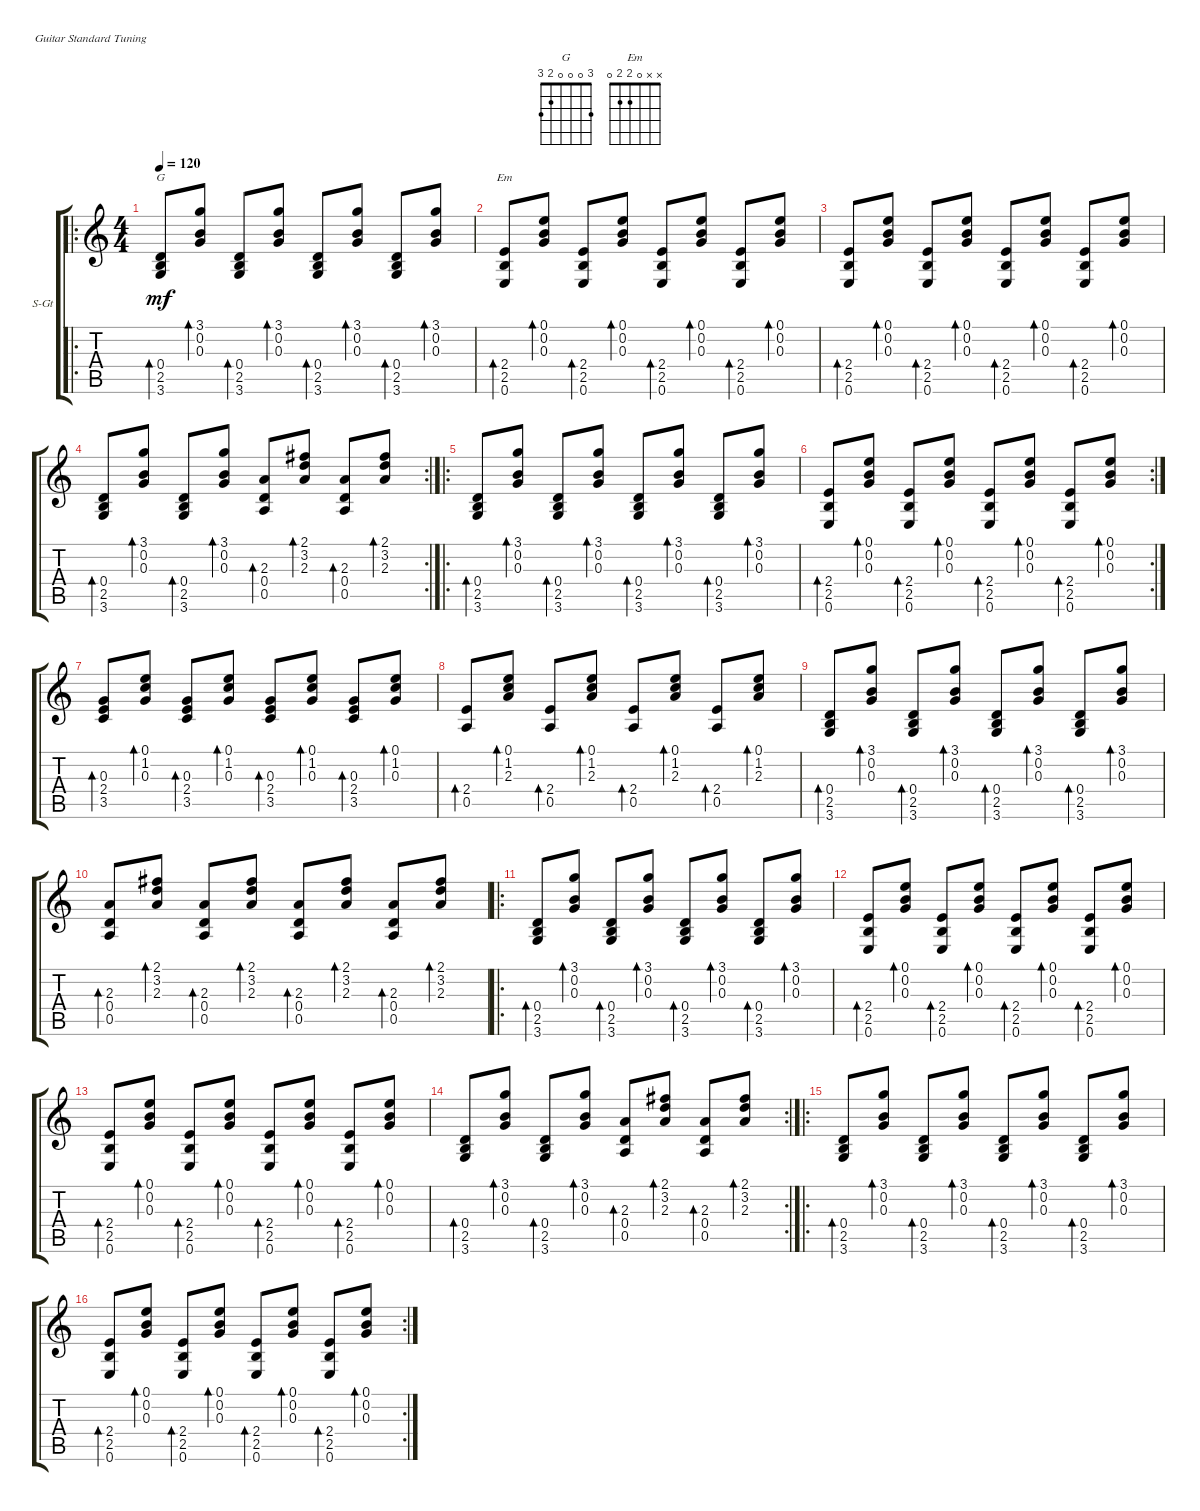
\defaultSystemsLayout 4
\bracketExtendMode groupsimilarinstruments
\firstSystemTrackNameOrientation horizontal
\otherSystemsTrackNameOrientation horizontal
\track ("Steel Guitar" "S-Gt") {instrument acousticguitarsteel}
\staff {score tabs}
\tuning (E4 B3 G3 D3 A2 E2)
\chord ("G" 3 0 0 0 2 3)
\chord ("Em" x x 0 2 2 0)
\ro
\ts (4 4)
\tempo 120
\clef g2
\ks c
(3.6 2.5 0.4).8{bd 66 ch "G" dy mf instrument acousticguitarsteel} (0.3 0.2 3.1).8{bd 44} (3.6 2.5 0.4).8{bd 66} (0.3 0.2 3.1).8{bd 44} (3.6 2.5 0.4).8{bd 66} (0.3 0.2 3.1).8{bd 66} (3.6 2.5 0.4).8{bd 66} (0.3 0.2 3.1).8{bd 66} |
(0.6 2.5 2.4).8{bd 65 ch "Em"} (0.1 0.2 0.3).8{bd 65} (0.6 2.5 2.4).8{bd 65} (0.1 0.2 0.3).8{bd 65} (0.6 2.5 2.4).8{bd 65} (0.1 0.2 0.3).8{bd 65} (0.6 2.5 2.4).8{bd 65} (0.1 0.2 0.3).8{bd 65} |
(0.6 2.5 2.4).8{bd 65} (0.1 0.2 0.3).8{bd 65} (0.6 2.5 2.4).8{bd 65} (0.1 0.2 0.3).8{bd 65} (0.6 2.5 2.4).8{bd 65} (0.1 0.2 0.3).8{bd 65} (0.6 2.5 2.4).8{bd 65} (0.1 0.2 0.3).8{bd 65} |
\rc 2
(3.6 2.5 0.4).8{bd 66} (0.3 0.2 3.1).8{bd 44} (3.6 2.5 0.4).8{bd 66} (0.3 0.2 3.1).8{bd 44} (0.4 2.3 0.5).8{bd 65} (2.3 3.2 2.1).8{bd 65} (0.4 2.3 0.5).8{bd 65} (2.3 3.2 2.1).8{bd 65} |
\ro
(3.6 2.5 0.4).8{bd 66} (0.3 0.2 3.1).8{bd 44} (3.6 2.5 0.4).8{bd 66} (0.3 0.2 3.1).8{bd 44} (3.6 2.5 0.4).8{bd 66} (0.3 0.2 3.1).8{bd 66} (3.6 2.5 0.4).8{bd 66} (0.3 0.2 3.1).8{bd 66} |
\rc 2
(0.6 2.5 2.4).8{bd 65} (0.1 0.2 0.3).8{bd 65} (0.6 2.5 2.4).8{bd 65} (0.1 0.2 0.3).8{bd 65} (0.6 2.5 2.4).8{bd 65} (0.1 0.2 0.3).8{bd 65} (0.6 2.5 2.4).8{bd 65} (0.1 0.2 0.3).8{bd 65} |
(3.5 2.4 0.3).8{bd 65} (0.3 1.2 0.1).8{bd 65} (3.5 2.4 0.3).8{bd 65} (0.3 1.2 0.1).8{bd 65} (3.5 2.4 0.3).8{bd 65} (0.3 1.2 0.1).8{bd 65} (3.5 2.4 0.3).8{bd 65} (0.3 1.2 0.1).8{bd 65} |
(0.5 2.4).8{bd 66} (2.3 1.2 0.1).8{bd 44} (0.5 2.4).8{bd 66} (2.3 1.2 0.1).8{bd 44} (0.5 2.4).8{bd 66} (2.3 1.2 0.1).8{bd 44} (0.5 2.4).8{bd 66} (2.3 1.2 0.1).8{bd 44} |
(3.6 2.5 0.4).8{bd 66} (0.3 0.2 3.1).8{bd 44} (3.6 2.5 0.4).8{bd 66} (0.3 0.2 3.1).8{bd 44} (3.6 2.5 0.4).8{bd 66} (0.3 0.2 3.1).8{bd 66} (3.6 2.5 0.4).8{bd 66} (0.3 0.2 3.1).8{bd 66} |
(0.4 2.3 0.5).8{bd 65} (2.3 3.2 2.1).8{bd 65} (0.4 2.3 0.5).8{bd 65} (2.3 3.2 2.1).8{bd 65} (0.4 2.3 0.5).8{bd 65} (2.3 3.2 2.1).8{bd 65} (0.4 2.3 0.5).8{bd 65} (2.3 3.2 2.1).8{bd 65} |
\ro
(3.6 2.5 0.4).8{bd 66} (0.3 0.2 3.1).8{bd 44} (3.6 2.5 0.4).8{bd 66} (0.3 0.2 3.1).8{bd 44} (3.6 2.5 0.4).8{bd 66} (0.3 0.2 3.1).8{bd 66} (3.6 2.5 0.4).8{bd 66} (0.3 0.2 3.1).8{bd 66} |
(0.6 2.5 2.4).8{bd 65} (0.1 0.2 0.3).8{bd 65} (0.6 2.5 2.4).8{bd 65} (0.1 0.2 0.3).8{bd 65} (0.6 2.5 2.4).8{bd 65} (0.1 0.2 0.3).8{bd 65} (0.6 2.5 2.4).8{bd 65} (0.1 0.2 0.3).8{bd 65} |
(0.6 2.5 2.4).8{bd 65} (0.1 0.2 0.3).8{bd 65} (0.6 2.5 2.4).8{bd 65} (0.1 0.2 0.3).8{bd 65} (0.6 2.5 2.4).8{bd 65} (0.1 0.2 0.3).8{bd 65} (0.6 2.5 2.4).8{bd 65} (0.1 0.2 0.3).8{bd 65} |
\rc 2
(3.6 2.5 0.4).8{bd 66} (0.3 0.2 3.1).8{bd 44} (3.6 2.5 0.4).8{bd 66} (0.3 0.2 3.1).8{bd 44} (0.4 2.3 0.5).8{bd 65} (2.3 3.2 2.1).8{bd 65} (0.4 2.3 0.5).8{bd 65} (2.3 3.2 2.1).8{bd 65} |
\ro
(3.6 2.5 0.4).8{bd 66} (0.3 0.2 3.1).8{bd 44} (3.6 2.5 0.4).8{bd 66} (0.3 0.2 3.1).8{bd 44} (3.6 2.5 0.4).8{bd 66} (0.3 0.2 3.1).8{bd 66} (3.6 2.5 0.4).8{bd 66} (0.3 0.2 3.1).8{bd 66} |
\rc 2
(0.6 2.5 2.4).8{bd 65} (0.1 0.2 0.3).8{bd 65} (0.6 2.5 2.4).8{bd 65} (0.1 0.2 0.3).8{bd 65} (0.6 2.5 2.4).8{bd 65} (0.1 0.2 0.3).8{bd 65} (0.6 2.5 2.4).8{bd 65} (0.1 0.2 0.3).8{bd 65}
